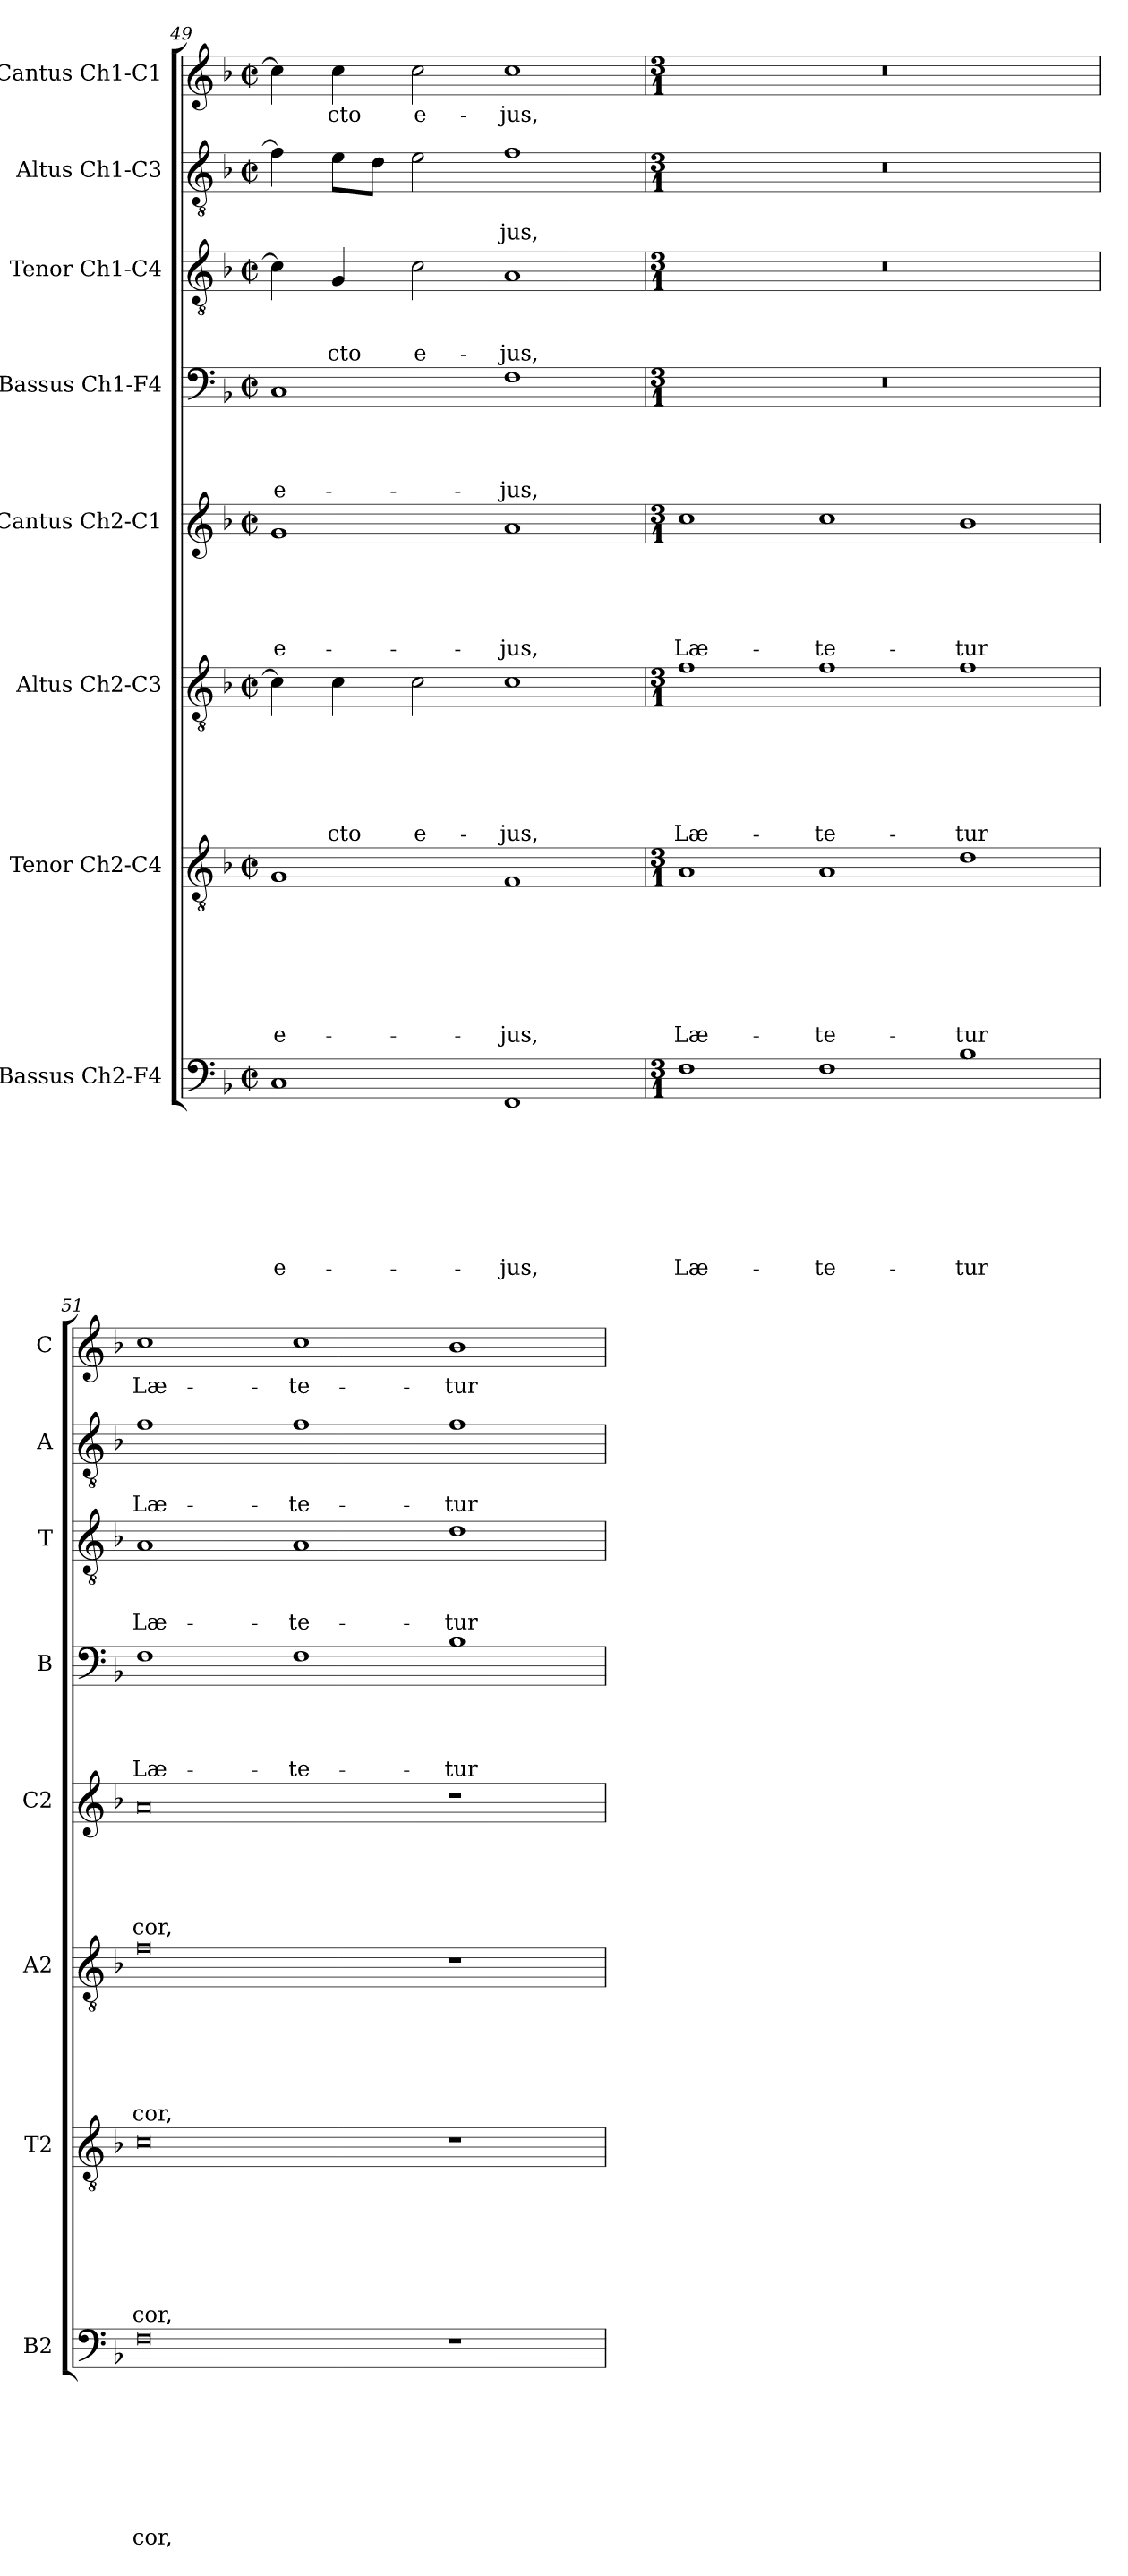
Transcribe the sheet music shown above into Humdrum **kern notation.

**kern	**text	**text	**text	**text	**text	**text	**text	**text	**kern	**text	**text	**text	**text	**text	**text	**text	**kern	**text	**text	**text	**text	**text	**text	**kern	**text	**text	**text	**text	**text	**kern	**text	**text	**text	**text	**kern	**text	**text	**text	**kern	**text	**text	**kern	**text
*part8	*part8	*part8	*part8	*part8	*part8	*part8	*part8	*part8	*part7	*part7	*part7	*part7	*part7	*part7	*part7	*part7	*part6	*part6	*part6	*part6	*part6	*part6	*part6	*part5	*part5	*part5	*part5	*part5	*part5	*part4	*part4	*part4	*part4	*part4	*part3	*part3	*part3	*part3	*part2	*part2	*part2	*part1	*part1
*staff8	*staff8	*staff8	*staff8	*staff8	*staff8	*staff8	*staff8	*staff8	*staff7	*staff7	*staff7	*staff7	*staff7	*staff7	*staff7	*staff7	*staff6	*staff6	*staff6	*staff6	*staff6	*staff6	*staff6	*staff5	*staff5	*staff5	*staff5	*staff5	*staff5	*staff4	*staff4	*staff4	*staff4	*staff4	*staff3	*staff3	*staff3	*staff3	*staff2	*staff2	*staff2	*staff1	*staff1
*I"Bassus Ch2-F4	*	*	*	*	*	*	*	*	*I"Tenor Ch2-C4	*	*	*	*	*	*	*	*I"Altus Ch2-C3	*	*	*	*	*	*	*I"Cantus Ch2-C1	*	*	*	*	*	*I"Bassus Ch1-F4	*	*	*	*	*I"Tenor Ch1-C4	*	*	*	*I"Altus Ch1-C3	*	*	*I"Cantus Ch1-C1	*
*I'B2	*	*	*	*	*	*	*	*	*I'T2	*	*	*	*	*	*	*	*I'A2	*	*	*	*	*	*	*I'C2	*	*	*	*	*	*I'B	*	*	*	*	*I'T	*	*	*	*I'A	*	*	*I'C	*
!!LO:PB:g=z
*clefF4	*	*	*	*	*	*	*	*	*clefGv2	*	*	*	*	*	*	*	*clefGv2	*	*	*	*	*	*	*clefG2	*	*	*	*	*	*clefF4	*	*	*	*	*clefGv2	*	*	*	*clefGv2	*	*	*clefG2	*
*k[b-]	*	*	*	*	*	*	*	*	*k[b-]	*	*	*	*	*	*	*	*k[b-]	*	*	*	*	*	*	*k[b-]	*	*	*	*	*	*k[b-]	*	*	*	*	*k[b-]	*	*	*	*k[b-]	*	*	*k[b-]	*
*F:	*	*	*	*	*	*	*	*	*F:	*	*	*	*	*	*	*	*F:	*	*	*	*	*	*	*F:	*	*	*	*	*	*F:	*	*	*	*	*F:	*	*	*	*F:	*	*	*F:	*
*M2/2	*	*	*	*	*	*	*	*	*M2/2	*	*	*	*	*	*	*	*M2/2	*	*	*	*	*	*	*M2/2	*	*	*	*	*	*M2/2	*	*	*	*	*M2/2	*	*	*	*M2/2	*	*	*M2/2	*
*met(c|)	*	*	*	*	*	*	*	*	*met(c|)	*	*	*	*	*	*	*	*met(c|)	*	*	*	*	*	*	*met(c|)	*	*	*	*	*	*met(c|)	*	*	*	*	*met(c|)	*	*	*	*met(c|)	*	*	*met(c|)	*
=49	=49	=49	=49	=49	=49	=49	=49	=49	=49	=49	=49	=49	=49	=49	=49	=49	=49	=49	=49	=49	=49	=49	=49	=49	=49	=49	=49	=49	=49	=49	=49	=49	=49	=49	=49	=49	=49	=49	=49	=49	=49	=49	=49
!	!	!	!	!	!	!	!	!LO:LY:b	!	!	!	!	!	!	!	!LO:LY:b	!	!	!	!	!	!	!	!	!	!	!	!	!LO:LY:b	!	!	!	!	!LO:LY:b	!	!	!	!	!	!	!	!	!
1C	.	.	.	.	.	.	.	e-	1G	.	.	.	.	.	.	e-	4c\]	.	.	.	.	.	.	1g	.	.	.	.	e-	1C	.	.	.	e-	4c\]	.	.	.	4f\]	.	.	4cc\]	.
!	!	!	!	!	!	!	!	!	!	!	!	!	!	!	!	!	!	!	!	!	!	!	!LO:LY:b	!	!	!	!	!	!	!	!	!	!	!	!	!	!	!LO:LY:b	!	!	!	!	!LO:LY:b
.	.	.	.	.	.	.	.	.	.	.	.	.	.	.	.	.	4c\	.	.	.	.	.	-cto	.	.	.	.	.	.	.	.	.	.	.	4G/	.	.	-cto	8e\L	.	.	4cc\	-cto
.	.	.	.	.	.	.	.	.	.	.	.	.	.	.	.	.	.	.	.	.	.	.	.	.	.	.	.	.	.	.	.	.	.	.	.	.	.	.	8d\J	.	.	.	.
!	!	!	!	!	!	!	!	!	!	!	!	!	!	!	!	!	!	!	!	!	!	!	!LO:LY:b	!	!	!	!	!	!	!	!	!	!	!	!	!	!	!LO:LY:b	!	!	!	!	!LO:LY:b
.	.	.	.	.	.	.	.	.	.	.	.	.	.	.	.	.	2c\	.	.	.	.	.	e-	.	.	.	.	.	.	.	.	.	.	.	2c\	.	.	e-	2e\	.	.	2cc\	e-
!	!	!	!	!	!	!	!	!LO:LY:b	!	!	!	!	!	!	!	!LO:LY:b	!	!	!	!	!	!	!LO:LY:b	!	!	!	!	!	!LO:LY:b	!	!	!	!	!LO:LY:b	!	!	!	!LO:LY:b	!	!	!LO:LY:b	!	!LO:LY:b
1FF	.	.	.	.	.	.	.	-jus,	1F	.	.	.	.	.	.	-jus,	1c	.	.	.	.	.	-jus,	1a	.	.	.	.	-jus,	1F	.	.	.	-jus,	1A	.	.	-jus,	1f	.	-jus,	1cc	-jus,
=50	=50	=50	=50	=50	=50	=50	=50	=50	=50	=50	=50	=50	=50	=50	=50	=50	=50	=50	=50	=50	=50	=50	=50	=50	=50	=50	=50	=50	=50	=50	=50	=50	=50	=50	=50	=50	=50	=50	=50	=50	=50	=50	=50
*M3/1	*	*	*	*	*	*	*	*	*M3/1	*	*	*	*	*	*	*	*M3/1	*	*	*	*	*	*	*M3/1	*	*	*	*	*	*M3/1	*	*	*	*	*M3/1	*	*	*	*M3/1	*	*	*M3/1	*
!	!	!	!	!	!	!	!	!LO:LY:b	!	!	!	!	!	!	!	!LO:LY:b	!	!	!	!	!	!	!LO:LY:b	!	!	!	!	!	!LO:LY:b	!	!	!	!	!	!	!	!	!	!	!	!	!	!
1F	.	.	.	.	.	.	.	Læ-	1A	.	.	.	.	.	.	Læ-	1f	.	.	.	.	.	Læ-	1cc	.	.	.	.	Læ-	0.r	.	.	.	.	0.r	.	.	.	0.r	.	.	0.r	.
!	!	!	!	!	!	!	!	!LO:LY:b	!	!	!	!	!	!	!	!LO:LY:b	!	!	!	!	!	!	!LO:LY:b	!	!	!	!	!	!LO:LY:b	!	!	!	!	!	!	!	!	!	!	!	!	!	!
1F	.	.	.	.	.	.	.	-te-	1A	.	.	.	.	.	.	-te-	1f	.	.	.	.	.	-te-	1cc	.	.	.	.	-te-	.	.	.	.	.	.	.	.	.	.	.	.	.	.
!	!	!	!	!	!	!	!	!LO:LY:b	!	!	!	!	!	!	!	!LO:LY:b	!	!	!	!	!	!	!LO:LY:b	!	!	!	!	!	!LO:LY:b	!	!	!	!	!	!	!	!	!	!	!	!	!	!
1B-	.	.	.	.	.	.	.	-tur	1d	.	.	.	.	.	.	-tur	1f	.	.	.	.	.	-tur	1b-	.	.	.	.	-tur	.	.	.	.	.	.	.	.	.	.	.	.	.	.
=51	=51	=51	=51	=51	=51	=51	=51	=51	=51	=51	=51	=51	=51	=51	=51	=51	=51	=51	=51	=51	=51	=51	=51	=51	=51	=51	=51	=51	=51	=51	=51	=51	=51	=51	=51	=51	=51	=51	=51	=51	=51	=51	=51
!	!	!	!	!	!	!	!	!LO:LY:b	!	!	!	!	!	!	!	!LO:LY:b	!	!	!	!	!	!	!LO:LY:b	!	!	!	!	!	!LO:LY:b	!	!	!	!	!LO:LY:b	!	!	!	!LO:LY:b	!	!	!LO:LY:b	!	!LO:LY:b
0F	.	.	.	.	.	.	.	cor,	0c	.	.	.	.	.	.	cor,	0f	.	.	.	.	.	cor,	0a	.	.	.	.	cor,	1F	.	.	.	Læ-	1A	.	.	Læ-	1f	.	Læ-	1cc	Læ-
!	!	!	!	!	!	!	!	!	!	!	!	!	!	!	!	!	!	!	!	!	!	!	!	!	!	!	!	!	!	!	!	!	!	!LO:LY:b	!	!	!	!LO:LY:b	!	!	!LO:LY:b	!	!LO:LY:b
.	.	.	.	.	.	.	.	.	.	.	.	.	.	.	.	.	.	.	.	.	.	.	.	.	.	.	.	.	.	1F	.	.	.	-te-	1A	.	.	-te-	1f	.	-te-	1cc	-te-
!	!	!	!	!	!	!	!	!	!	!	!	!	!	!	!	!	!	!	!	!	!	!	!	!	!	!	!	!	!	!	!	!	!	!LO:LY:b	!	!	!	!LO:LY:b	!	!	!LO:LY:b	!	!LO:LY:b
1r	.	.	.	.	.	.	.	.	1r	.	.	.	.	.	.	.	1r	.	.	.	.	.	.	1r	.	.	.	.	.	1B-	.	.	.	-tur	1d	.	.	-tur	1f	.	-tur	1b-	-tur
=	=	=	=	=	=	=	=	=	=	=	=	=	=	=	=	=	=	=	=	=	=	=	=	=	=	=	=	=	=	=	=	=	=	=	=	=	=	=	=	=	=	=	=
*-	*-	*-	*-	*-	*-	*-	*-	*-	*-	*-	*-	*-	*-	*-	*-	*-	*-	*-	*-	*-	*-	*-	*-	*-	*-	*-	*-	*-	*-	*-	*-	*-	*-	*-	*-	*-	*-	*-	*-	*-	*-	*-	*-
